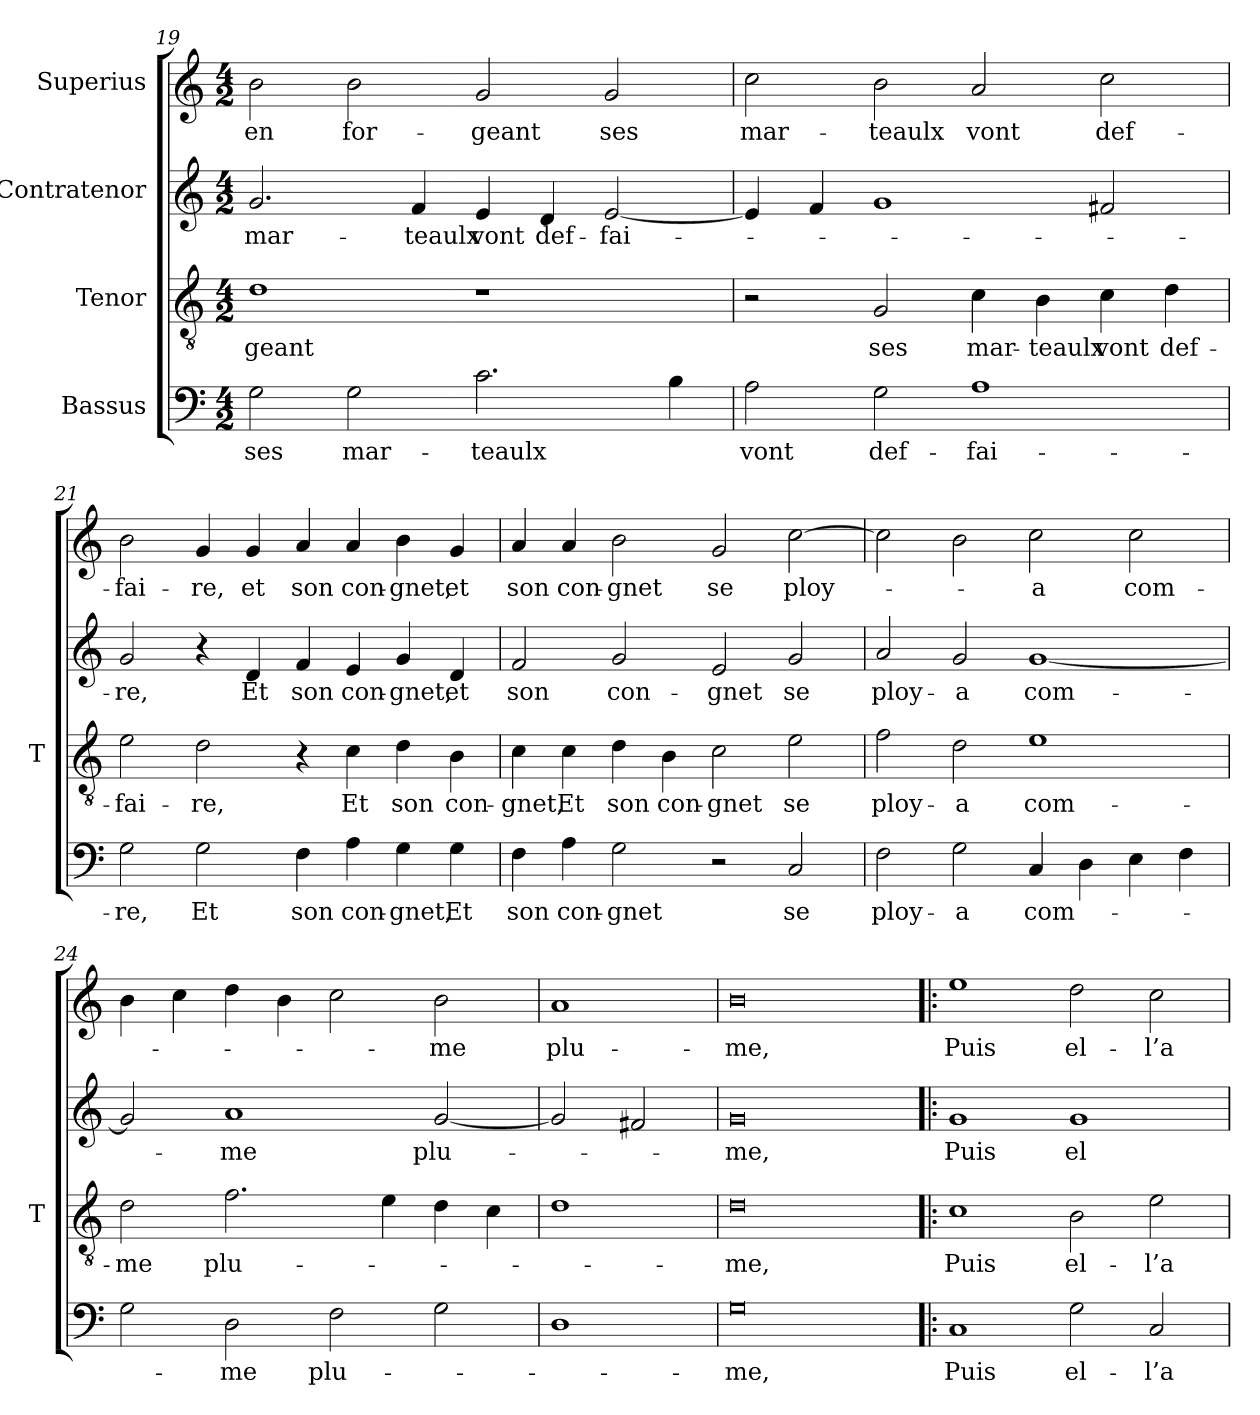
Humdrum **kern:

**kern	**text	**kern	**text	**kern	**text	**kern	**text
*part4	*part4	*part3	*part3	*part2	*part2	*part1	*part1
*staff4	*staff4	*staff3	*staff3	*staff2	*staff2	*staff1	*staff1
*I"Bassus	*	*I"Tenor	*	*I"Contratenor	*	*I"Superius	*
*	*	*I'T	*	*	*	*	*
*clefF4	*	*clefGv2	*	*clefG2	*	*clefG2	*
*k[]	*	*k[]	*	*k[]	*	*k[]	*
*M4/2	*	*M4/2	*	*M4/2	*	*M4/2	*
=19	=19	=19	=19	=19	=19	=19	=19
2G	-ses	1d	-geant	2.g	mar-	2b	-en
2G	mar-	.	.	.	.	2b	for-
.	.	.	.	4f	-teaulx	.	.
2.c	-teaulx	1r	.	4e	-vont	2g	-geant
.	.	.	.	4d	def-	.	.
.	.	.	.	[2e	fai-	2g	-ses
4B	.	.	.	.	.	.	.
=20	=20	=20	=20	=20	=20	=20	=20
2A	-vont	2r	.	4e]	.	2cc	mar-
.	.	.	.	4f	.	.	.
2G	def-	2G	-ses	1g	.	2b	-teaulx
1A	fai-	4c	mar-	.	.	2a	-vont
.	.	4B	-teaulx	.	.	.	.
.	.	4c	-vont	2f#X	.	2cc	def-
.	.	4d	def-	.	.	.	.
=21	=21	=21	=21	=21	=21	=21	=21
2G	-re,	2e	fai-	2g	-re,	2b	fai-
2G	-Et	2d	-re,	4r	.	4g	-re,
.	.	.	.	4d	-Et	4g	-et
4F	-son	4r	.	4f	-son	4a	-son
4A	con-	4c	-Et	4e	con-	4a	con-
4G	-gnet,	4d	-son	4g	-gnet,	4b	-gnet,
4G	-Et	4B	con-	4d	-et	4g	-et
=22	=22	=22	=22	=22	=22	=22	=22
4F	-son	4c	-gnet,	2f	-son	4a	-son
4A	con-	4c	-Et	.	.	4a	con-
2G	-gnet	4d	-son	2g	con-	2b	-gnet
.	.	4B	con-	.	.	.	.
2r	.	2c	-gnet	2e	-gnet	2g	-se
2C	-se	2e	-se	2g	-se	[2cc	ploy-
=23	=23	=23	=23	=23	=23	=23	=23
2F	ploy-	2f	ploy-	2a	ploy-	2cc]	.
2G	-a	2d	-a	2g	-a	2b	.
4C	com-	1e	com-	[1g	com-	2cc	-a
4D	.	.	.	.	.	.	.
4E	.	.	.	.	.	2cc	com-
4F	.	.	.	.	.	.	.
=24	=24	=24	=24	=24	=24	=24	=24
2G	.	2d	-me	2g]	.	4b	.
.	.	.	.	.	.	4cc	.
2D	-me	2.f	plu-	1a	-me	4dd	.
.	.	.	.	.	.	4b	.
2F	plu-	.	.	.	.	2cc	.
.	.	4e	.	.	.	.	.
2G	.	4d	.	[2g	plu-	2b	-me
.	.	4c	.	.	.	.	.
=25	=25	=25	=25	=25	=25	=25	=25
1D	.	1d	.	2g]	.	1a	plu-
.	.	.	.	2f#X	.	.	.
=26	=26	=26	=26	=26	=26	=26	=26
0G	-me,	0d	-me,	0g	-me,	0b	-me,
=27!|:	=27!|:	=27!|:	=27!|:	=27!|:	=27!|:	=27!|:	=27!|:
1C	-Puis	1c	-Puis	1g	-Puis	1ee	-Puis
2G	el-	2B	el-	1g	el-	2dd	el-
2C	-l’a	2e	-l’a	.	.	2cc	-l’a
=	=	=	=	=	=	=	=
*-	*-	*-	*-	*-	*-	*-	*-
